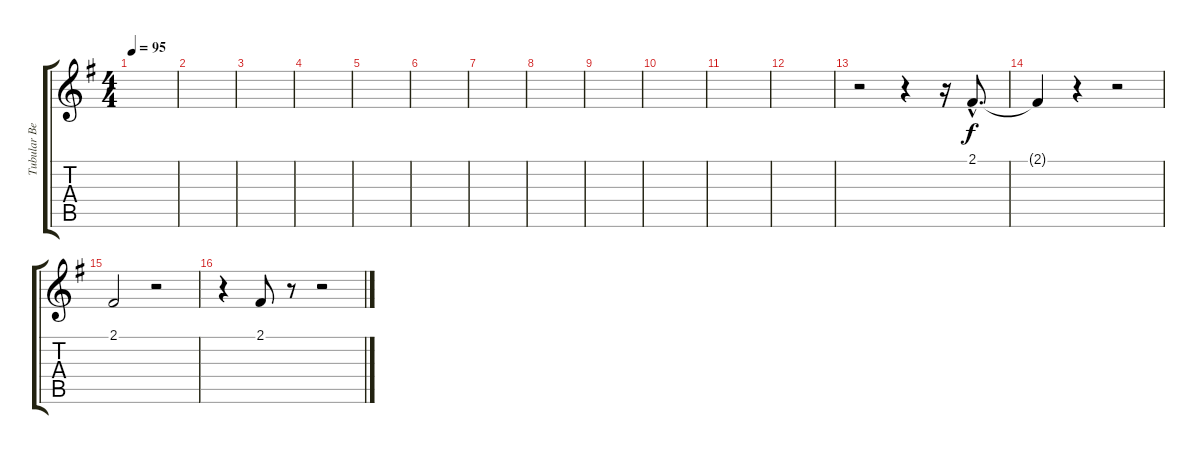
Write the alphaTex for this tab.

\track ("Tubular Bell" "Tubular Be") {instrument tubularbells}
\staff {score tabs}
\tuning (E4 B3 G3 D3 A2 E2) {hide}
\ts (4 4)
\tempo 95
\clef g2
\ks g
|
|
|
|
|
|
|
|
|
|
|
|
r.2 r.4 r.16 2.1{hac}.8{d} |
2.1{t}.4 r.4 r.2 |
2.1.2 r.2 |
r.4 2.1.8 r.8 r.2
